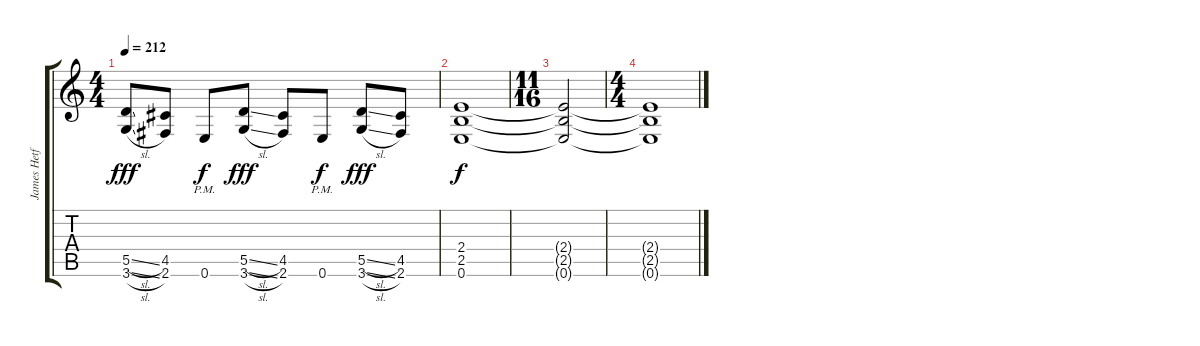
\track ("James Hetfeild" "James Hetf") {instrument distortionguitar}
\staff {score tabs}
\tuning (E4 B3 G3 D3 A2 E2) {hide}
\ts (4 4)
\tempo 212
\clef g2
\ks c
(5.5{sl} 3.6{sl}).8{dy fff} (4.5 2.6).8 0.6{pm}.8{dy f} (5.5{sl} 3.6{sl}).8{dy fff} (4.5 2.6).8 0.6{pm}.8{dy f} (5.5{sl} 3.6{sl}).8{dy fff} (4.5 2.6).8 |
(2.4 2.5 0.6).1{dy f} |
\ts (11 16)
(2.4{t} 2.5{t} 0.6{t}).2 |
\ts (4 4)
(2.4{t} 2.5{t} 0.6{t}).1
